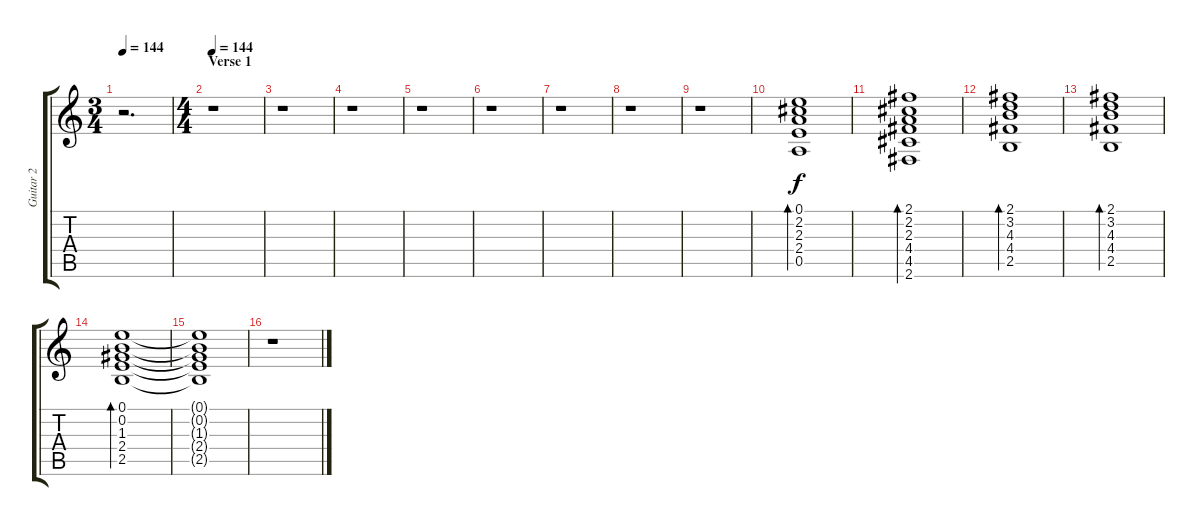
\track ("Guitar 2" "Guitar 2") {instrument electricguitarclean}
\staff {score tabs}
\tuning (E4 B3 G3 D3 A2 E2) {hide}
\ts (3 4)
\tempo 144
\tempo 152
\tempo 144
\clef g2
\ks c
r.2{d dy f instrument electricguitarclean} |
\ts (4 4)
\section ("" "Verse 1")
\tempo 144
r.1 |
r.1 |
r.1 |
r.1 |
r.1 |
r.1 |
r.1 |
r.1 |
(0.1 2.2 2.3 2.4 0.5).1{bd 240} |
(2.1 2.2 2.3 4.4 4.5 2.6).1{bd 240} |
(2.1 3.2 4.3 4.4 2.5).1{bd 240} |
(2.1 3.2 4.3 4.4 2.5).1{bd 240} |
(0.1 0.2 1.3 2.4 2.5).1{bd 240} |
(0.1{t} 0.2{t} 1.3{t} 2.4{t} 2.5{t}).1 |
r.1
